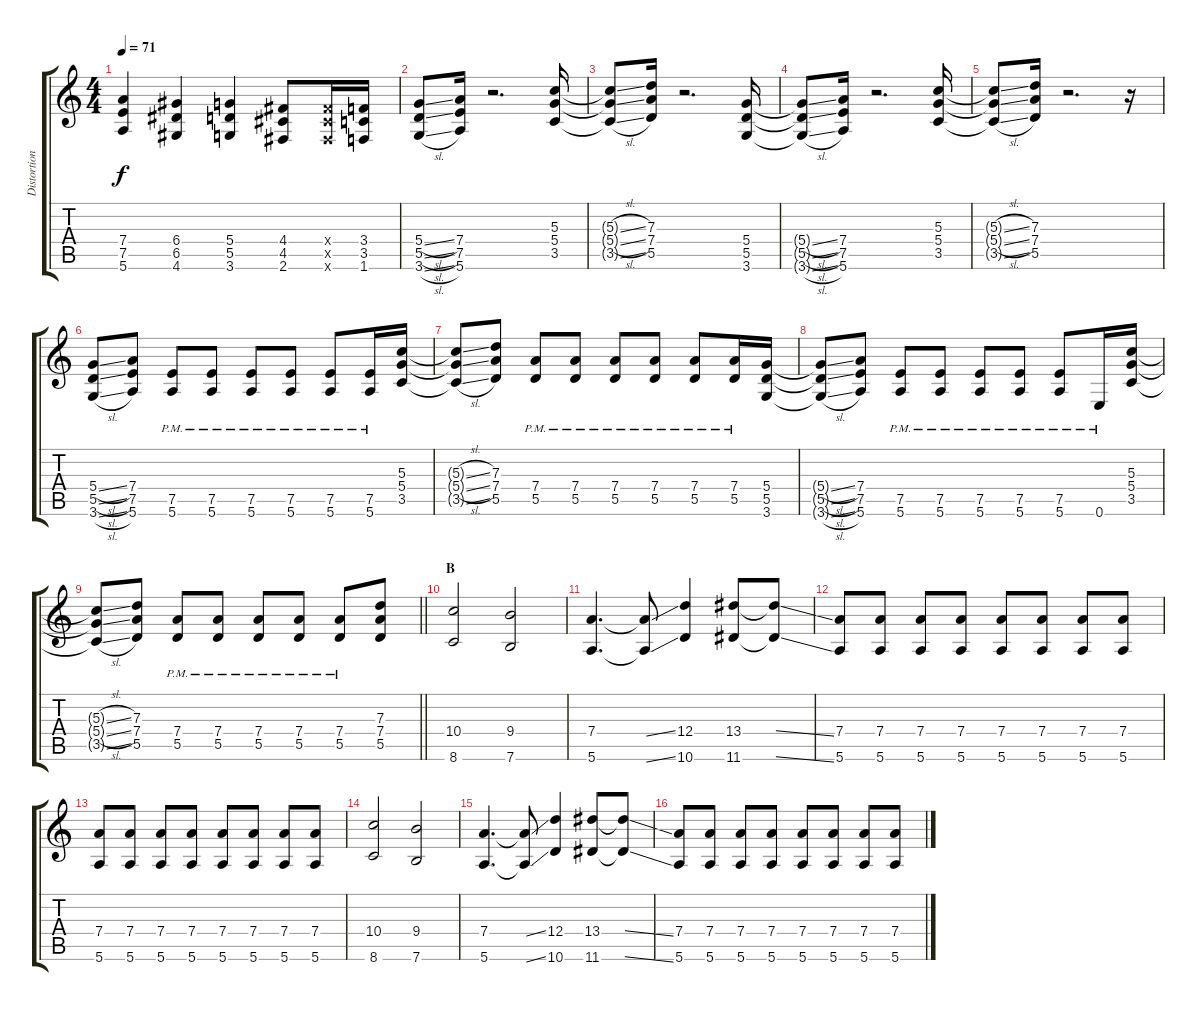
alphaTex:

\track ("Distortion" "Distortion") {instrument distortionguitar}
\staff {score tabs}
\tuning (E4 B3 G3 D3 A2 E2) {hide}
\ts (4 4)
\tempo 71
\clef g2
\ks c
(7.4 7.5 5.6).4{dy f} (6.4 6.5 4.6).4 (5.4 5.5 3.6).4 (4.4 4.5 2.6).8 (4.4{x} 4.5{x} 2.6{x}).16 (3.4 3.5 1.6).16 |
(5.4{sl} 5.5{sl} 3.6{sl}).8 (7.4 7.5 5.6).16 r.2{d} (5.3 5.4 3.5).16 |
(5.3{sl t} 5.4{sl t} 3.5{sl t}).8 (7.3 7.4 5.5).16 r.2{d} (5.4 5.5 3.6).16 |
(5.4{sl t} 5.5{sl t} 3.6{sl t}).8 (7.4 7.5 5.6).16 r.2{d} (5.3 5.4 3.5).16 |
(5.3{sl t} 5.4{sl t} 3.5{sl t}).8 (7.3 7.4 5.5).16 r.2{d} r.16 |
(5.4{sl} 5.5{sl} 3.6{sl}).8 (7.4 7.5 5.6).8 (7.5{pm} 5.6{pm}).8 (7.5{pm} 5.6{pm}).8 (7.5{pm} 5.6{pm}).8 (7.5{pm} 5.6{pm}).8 (7.5{pm} 5.6{pm}).8 (7.5{pm} 5.6{pm}).16 (5.3 5.4 3.5).16 |
(5.3{sl t} 5.4{sl t} 3.5{sl t}).8 (7.3 7.4 5.5).8 (7.4{pm} 5.5{pm}).8 (7.4{pm} 5.5{pm}).8 (7.4{pm} 5.5{pm}).8 (7.4{pm} 5.5{pm}).8 (7.4{pm} 5.5{pm}).8 (7.4{pm} 5.5{pm}).16 (5.4 5.5 3.6).16 |
(5.4{sl t} 5.5{sl t} 3.6{sl t}).8 (7.4 7.5 5.6).8 (7.5{pm} 5.6{pm}).8 (7.5{pm} 5.6{pm}).8 (7.5{pm} 5.6{pm}).8 (7.5{pm} 5.6{pm}).8 (7.5{pm} 5.6{pm}).8 0.6{pm}.16 (5.3 5.4 3.5).16 |
\barLineRight lightlight
(5.3{sl t} 5.4{sl t} 3.5{sl t}).8 (7.3 7.4 5.5).8 (7.4{pm} 5.5{pm}).8 (7.4{pm} 5.5{pm}).8 (7.4{pm} 5.5{pm}).8 (7.4{pm} 5.5{pm}).8 (7.4{pm} 5.5{pm}).8 (7.3 7.4 5.5).8 |
\section ("" "B")
(10.4 8.6).2 (9.4 7.6).2 |
(7.4 5.6).4{d} (7.4{ss t} 5.6{ss t}).8 (12.4 10.6).4 (13.4 11.6).8 (13.4{ss t} 11.6{ss t}).8 |
(7.4 5.6).8 (7.4 5.6).8 (7.4 5.6).8 (7.4 5.6).8 (7.4 5.6).8 (7.4 5.6).8 (7.4 5.6).8 (7.4 5.6).8 |
(7.4 5.6).8 (7.4 5.6).8 (7.4 5.6).8 (7.4 5.6).8 (7.4 5.6).8 (7.4 5.6).8 (7.4 5.6).8 (7.4 5.6).8 |
(10.4 8.6).2 (9.4 7.6).2 |
(7.4 5.6).4{d} (7.4{ss t} 5.6{ss t}).8 (12.4 10.6).4 (13.4 11.6).8 (13.4{ss t} 11.6{ss t}).8 |
(7.4 5.6).8 (7.4 5.6).8 (7.4 5.6).8 (7.4 5.6).8 (7.4 5.6).8 (7.4 5.6).8 (7.4 5.6).8 (7.4 5.6).8
